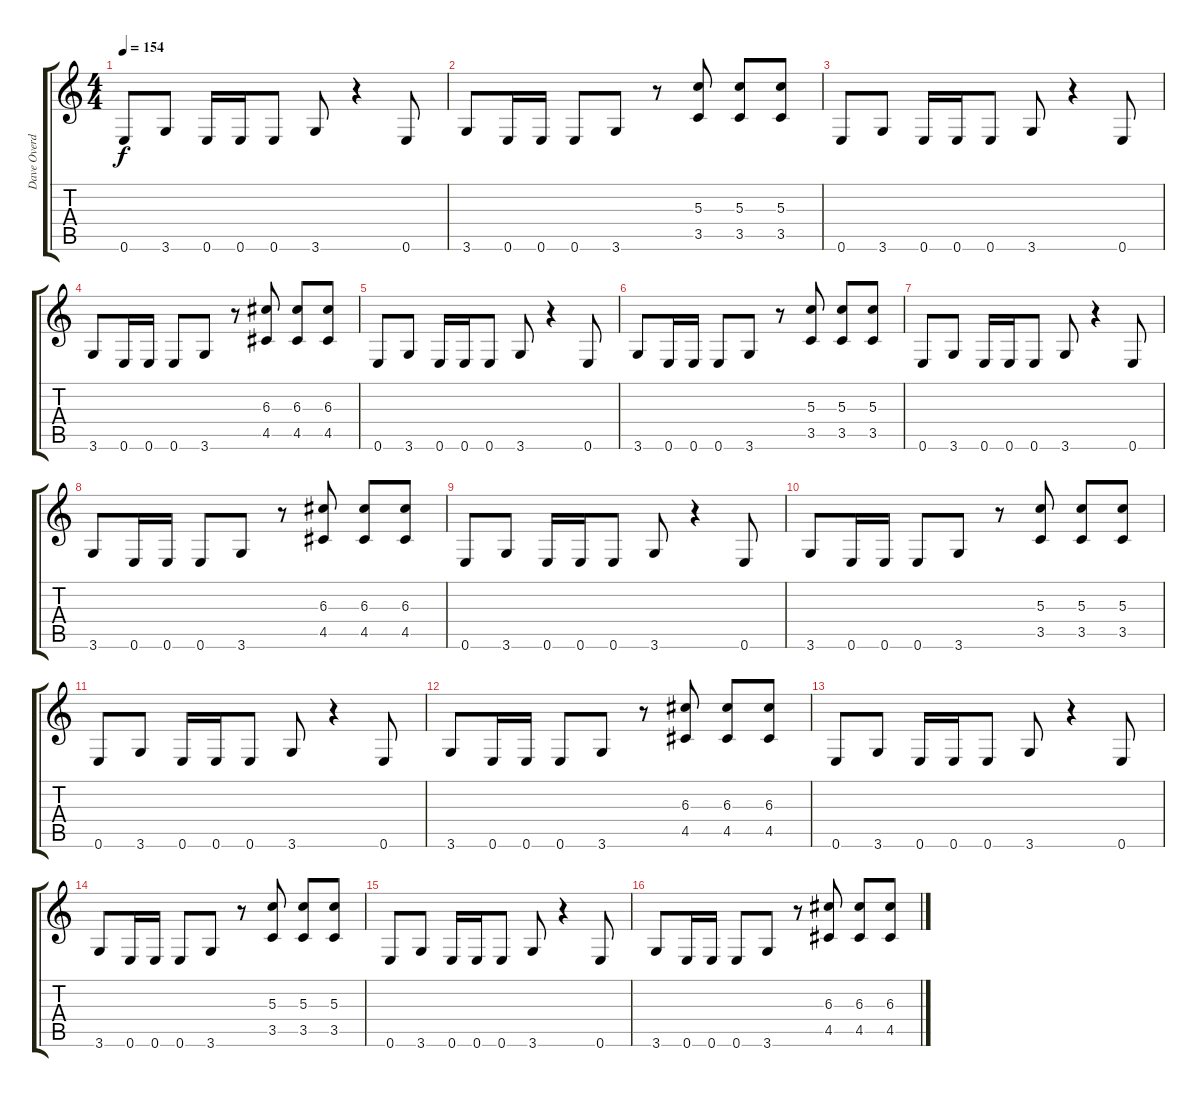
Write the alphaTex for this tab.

\track ("Dave Overdrive" "Dave Overd") {instrument overdrivenguitar}
\staff {score tabs}
\tuning (E4 B3 G3 D3 A2 E2) {hide}
\ts (4 4)
\tempo 154
\clef g2
\ks c
0.6.8{dy f} 3.6.8 0.6.16 0.6.16 0.6.8 3.6.8 r.4 0.6.8 |
3.6.8 0.6.16 0.6.16 0.6.8 3.6.8 r.8 (5.3 3.5).8 (5.3 3.5).8 (5.3 3.5).8 |
0.6.8 3.6.8 0.6.16 0.6.16 0.6.8 3.6.8 r.4 0.6.8 |
3.6.8 0.6.16 0.6.16 0.6.8 3.6.8 r.8 (6.3 4.5).8 (6.3 4.5).8 (6.3 4.5).8 |
0.6.8 3.6.8 0.6.16 0.6.16 0.6.8 3.6.8 r.4 0.6.8 |
3.6.8 0.6.16 0.6.16 0.6.8 3.6.8 r.8 (5.3 3.5).8 (5.3 3.5).8 (5.3 3.5).8 |
0.6.8 3.6.8 0.6.16 0.6.16 0.6.8 3.6.8 r.4 0.6.8 |
3.6.8 0.6.16 0.6.16 0.6.8 3.6.8 r.8 (6.3 4.5).8 (6.3 4.5).8 (6.3 4.5).8 |
0.6.8 3.6.8 0.6.16 0.6.16 0.6.8 3.6.8 r.4 0.6.8 |
3.6.8 0.6.16 0.6.16 0.6.8 3.6.8 r.8 (5.3 3.5).8 (5.3 3.5).8 (5.3 3.5).8 |
0.6.8 3.6.8 0.6.16 0.6.16 0.6.8 3.6.8 r.4 0.6.8 |
3.6.8 0.6.16 0.6.16 0.6.8 3.6.8 r.8 (6.3 4.5).8 (6.3 4.5).8 (6.3 4.5).8 |
0.6.8 3.6.8 0.6.16 0.6.16 0.6.8 3.6.8 r.4 0.6.8 |
3.6.8 0.6.16 0.6.16 0.6.8 3.6.8 r.8 (5.3 3.5).8 (5.3 3.5).8 (5.3 3.5).8 |
0.6.8 3.6.8 0.6.16 0.6.16 0.6.8 3.6.8 r.4 0.6.8 |
3.6.8 0.6.16 0.6.16 0.6.8 3.6.8 r.8 (6.3 4.5).8 (6.3 4.5).8 (6.3 4.5).8
